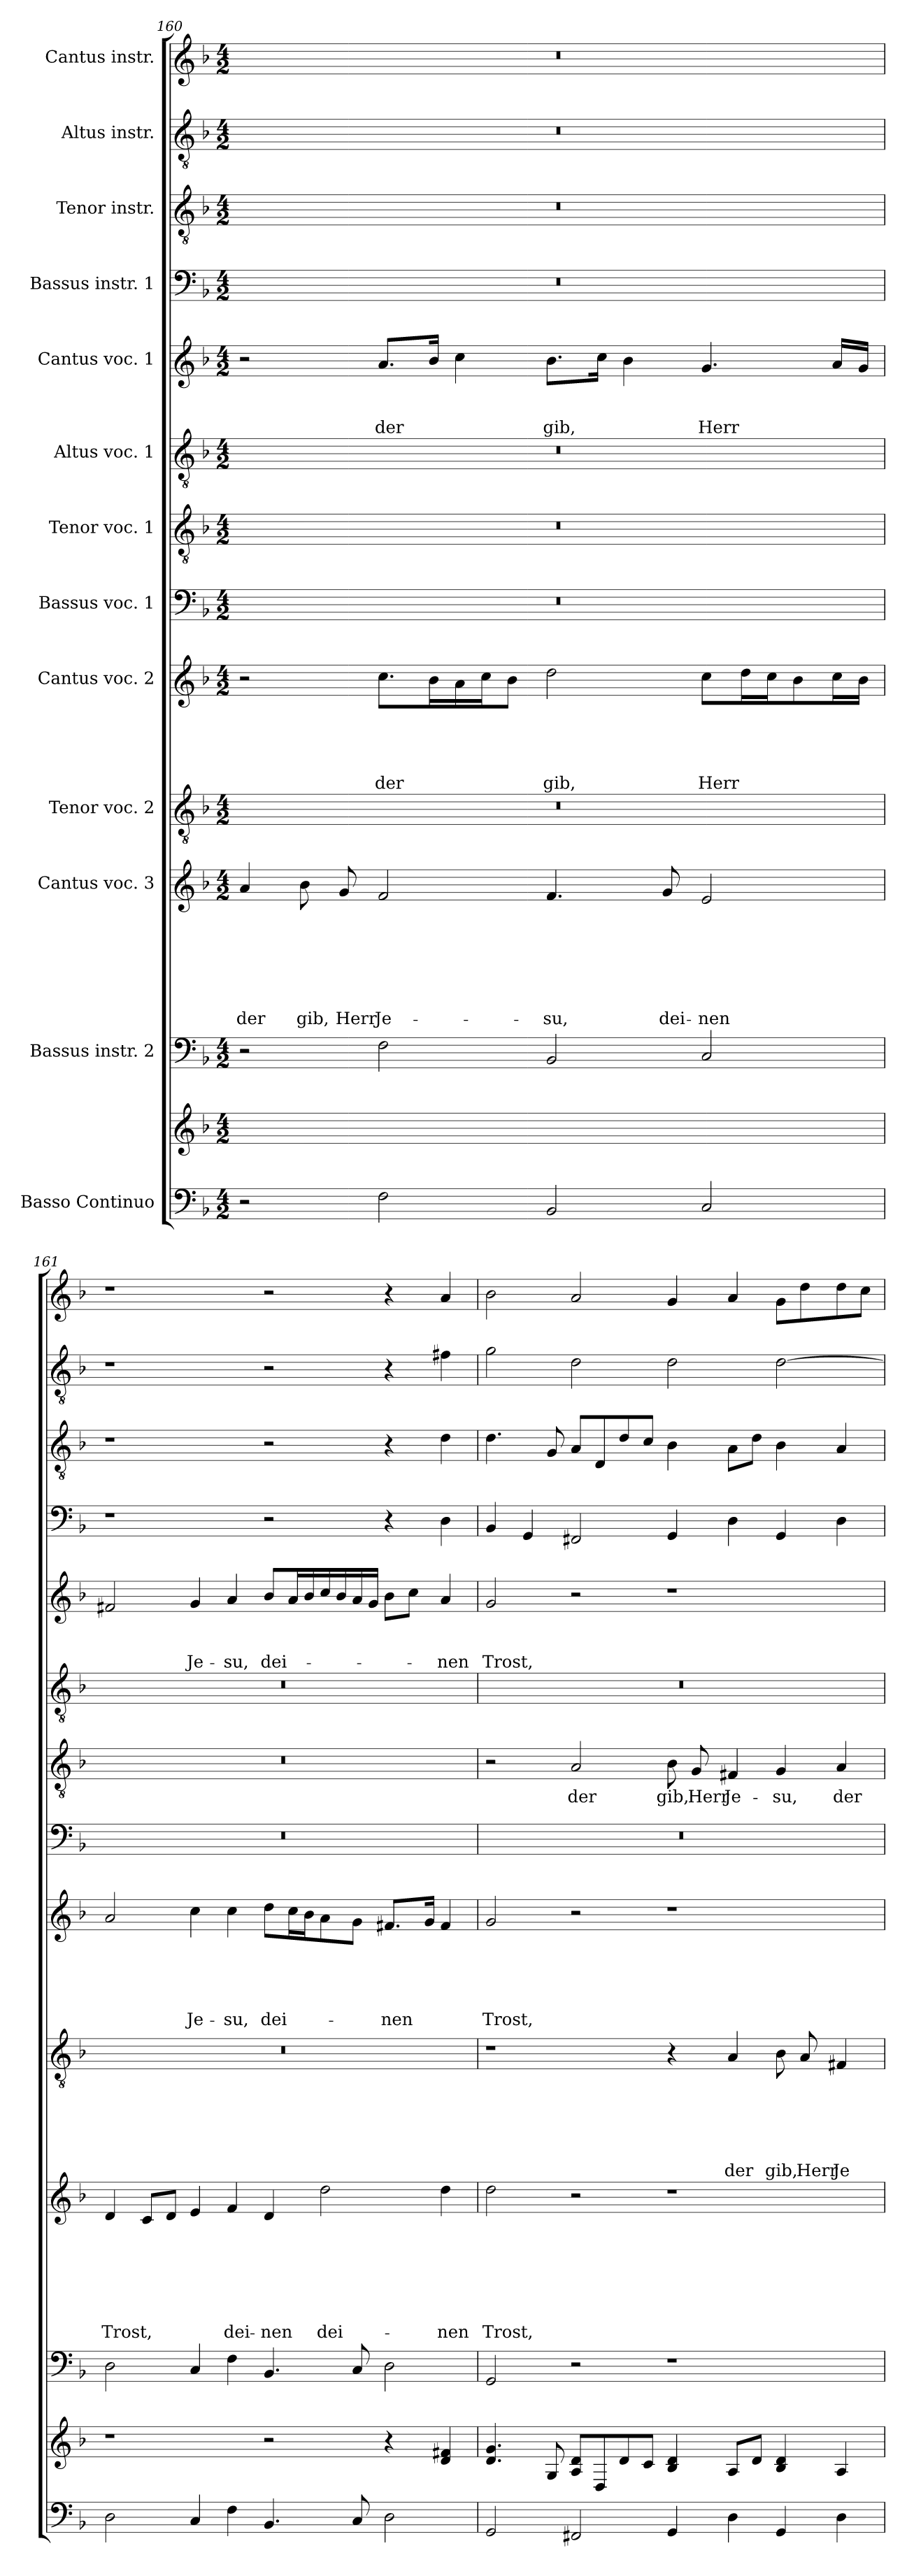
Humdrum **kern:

**kern	**kern	**kern	**kern	**text	**text	**text	**text	**text	**text	**text	**kern	**text	**text	**text	**text	**text	**text	**kern	**text	**text	**text	**text	**text	**kern	**kern	**text	**kern	**kern	**text	**text	**text	**kern	**kern	**kern	**kern
*part14	*part13	*part12	*part11	*part11	*part11	*part11	*part11	*part11	*part11	*part11	*part10	*part10	*part10	*part10	*part10	*part10	*part10	*part9	*part9	*part9	*part9	*part9	*part9	*part8	*part7	*part7	*part6	*part5	*part5	*part5	*part5	*part4	*part3	*part2	*part1
*staff14	*staff13	*staff12	*staff11	*staff11	*staff11	*staff11	*staff11	*staff11	*staff11	*staff11	*staff10	*staff10	*staff10	*staff10	*staff10	*staff10	*staff10	*staff9	*staff9	*staff9	*staff9	*staff9	*staff9	*staff8	*staff7	*staff7	*staff6	*staff5	*staff5	*staff5	*staff5	*staff4	*staff3	*staff2	*staff1
*I"Basso Continuo	*	*I"Bassus instr. 2	*I"Cantus voc. 3	*	*	*	*	*	*	*	*I"Tenor voc. 2	*	*	*	*	*	*	*I"Cantus voc. 2	*	*	*	*	*	*I"Bassus voc. 1	*I"Tenor voc. 1	*	*I"Altus voc. 1	*I"Cantus voc. 1	*	*	*	*I"Bassus instr. 1	*I"Tenor instr.	*I"Altus instr.	*I"Cantus instr.
!!LO:PB:g=z
*clefF4	*clefG2	*clefF4	*clefG2	*	*	*	*	*	*	*	*clefGv2	*	*	*	*	*	*	*clefG2	*	*	*	*	*	*clefF4	*clefGv2	*	*clefGv2	*clefG2	*	*	*	*clefF4	*clefGv2	*clefGv2	*clefG2
*k[b-]	*k[b-]	*k[b-]	*k[b-]	*	*	*	*	*	*	*	*k[b-]	*	*	*	*	*	*	*k[b-]	*	*	*	*	*	*k[b-]	*k[b-]	*	*k[b-]	*k[b-]	*	*	*	*k[b-]	*k[b-]	*k[b-]	*k[b-]
*F:	*F:	*F:	*F:	*	*	*	*	*	*	*	*F:	*	*	*	*	*	*	*F:	*	*	*	*	*	*F:	*F:	*	*F:	*F:	*	*	*	*F:	*F:	*F:	*F:
*M4/2	*M4/2	*M4/2	*M4/2	*	*	*	*	*	*	*	*M4/2	*	*	*	*	*	*	*M4/2	*	*	*	*	*	*M4/2	*M4/2	*	*M4/2	*M4/2	*	*	*	*M4/2	*M4/2	*M4/2	*M4/2
=160	=160	=160	=160	=160	=160	=160	=160	=160	=160	=160	=160	=160	=160	=160	=160	=160	=160	=160	=160	=160	=160	=160	=160	=160	=160	=160	=160	=160	=160	=160	=160	=160	=160	=160	=160
!	!	!	!	!	!	!	!	!	!	!LO:LY:b	!	!	!	!	!	!	!	!	!	!	!	!	!	!	!	!	!	!	!	!	!	!	!	!	!
2r	0ryy	2r	4a/	.	.	.	.	.	.	der	0r	.	.	.	.	.	.	2r	.	.	.	.	.	0r	0r	.	0r	2r	.	.	.	0r	0r	0r	0r
!	!	!	!	!	!	!	!	!	!	!LO:LY:b	!	!	!	!	!	!	!	!	!	!	!	!	!	!	!	!	!	!	!	!	!	!	!	!	!
.	.	.	8b-\	.	.	.	.	.	.	gib,	.	.	.	.	.	.	.	.	.	.	.	.	.	.	.	.	.	.	.	.	.	.	.	.	.
!	!	!	!	!	!	!	!	!	!	!LO:LY:b	!	!	!	!	!	!	!	!	!	!	!	!	!	!	!	!	!	!	!	!	!	!	!	!	!
.	.	.	8g/	.	.	.	.	.	.	Herr	.	.	.	.	.	.	.	.	.	.	.	.	.	.	.	.	.	.	.	.	.	.	.	.	.
!	!	!	!	!	!	!	!	!	!	!LO:LY:b	!	!	!	!	!	!	!	!	!	!	!	!	!LO:LY:b	!	!	!	!	!	!	!	!LO:LY:b	!	!	!	!
2F\	.	2F\	2f/	.	.	.	.	.	.	Je-	.	.	.	.	.	.	.	8.cc\L	.	.	.	.	der	.	.	.	.	8.a/L	.	.	der	.	.	.	.
.	.	.	.	.	.	.	.	.	.	.	.	.	.	.	.	.	.	16b-\L	.	.	.	.	.	.	.	.	.	16b-/Jk	.	.	.	.	.	.	.
.	.	.	.	.	.	.	.	.	.	.	.	.	.	.	.	.	.	16a\	.	.	.	.	.	.	.	.	.	4cc\	.	.	.	.	.	.	.
.	.	.	.	.	.	.	.	.	.	.	.	.	.	.	.	.	.	16cc\J	.	.	.	.	.	.	.	.	.	.	.	.	.	.	.	.	.
.	.	.	.	.	.	.	.	.	.	.	.	.	.	.	.	.	.	8b-\J	.	.	.	.	.	.	.	.	.	.	.	.	.	.	.	.	.
!	!	!	!	!	!	!	!	!	!	!LO:LY:b	!	!	!	!	!	!	!	!	!	!	!	!	!LO:LY:b	!	!	!	!	!	!	!	!LO:LY:b	!	!	!	!
2BB-/	.	2BB-/	4.f/	.	.	.	.	.	.	-su,	.	.	.	.	.	.	.	2dd\	.	.	.	.	gib,	.	.	.	.	8.b-\L	.	.	gib,	.	.	.	.
.	.	.	.	.	.	.	.	.	.	.	.	.	.	.	.	.	.	.	.	.	.	.	.	.	.	.	.	16cc\Jk	.	.	.	.	.	.	.
.	.	.	.	.	.	.	.	.	.	.	.	.	.	.	.	.	.	.	.	.	.	.	.	.	.	.	.	4b-\	.	.	.	.	.	.	.
!	!	!	!	!	!	!	!	!	!	!LO:LY:b	!	!	!	!	!	!	!	!	!	!	!	!	!	!	!	!	!	!	!	!	!	!	!	!	!
.	.	.	8g/	.	.	.	.	.	.	dei-	.	.	.	.	.	.	.	.	.	.	.	.	.	.	.	.	.	.	.	.	.	.	.	.	.
!	!	!	!	!	!	!	!	!	!	!LO:LY:b	!	!	!	!	!	!	!	!	!	!	!	!	!LO:LY:b	!	!	!	!	!	!	!	!LO:LY:b	!	!	!	!
2C/	.	2C/	2e/	.	.	.	.	.	.	-nen	.	.	.	.	.	.	.	8cc\L	.	.	.	.	Herr	.	.	.	.	4.g/	.	.	Herr	.	.	.	.
.	.	.	.	.	.	.	.	.	.	.	.	.	.	.	.	.	.	16dd\L	.	.	.	.	.	.	.	.	.	.	.	.	.	.	.	.	.
.	.	.	.	.	.	.	.	.	.	.	.	.	.	.	.	.	.	16cc\J	.	.	.	.	.	.	.	.	.	.	.	.	.	.	.	.	.
.	.	.	.	.	.	.	.	.	.	.	.	.	.	.	.	.	.	8b-\	.	.	.	.	.	.	.	.	.	.	.	.	.	.	.	.	.
.	.	.	.	.	.	.	.	.	.	.	.	.	.	.	.	.	.	16cc\L	.	.	.	.	.	.	.	.	.	16a/LL	.	.	.	.	.	.	.
.	.	.	.	.	.	.	.	.	.	.	.	.	.	.	.	.	.	16b-\JJ	.	.	.	.	.	.	.	.	.	16g/JJ	.	.	.	.	.	.	.
=161	=161	=161	=161	=161	=161	=161	=161	=161	=161	=161	=161	=161	=161	=161	=161	=161	=161	=161	=161	=161	=161	=161	=161	=161	=161	=161	=161	=161	=161	=161	=161	=161	=161	=161	=161
!	!	!	!	!	!	!	!	!	!	!LO:LY:b	!	!	!	!	!	!	!	!	!	!	!	!	!	!	!	!	!	!	!	!	!	!	!	!	!
2D\	1r	2D\	4d/	.	.	.	.	.	.	Trost,	0r	.	.	.	.	.	.	2a/	.	.	.	.	.	0r	0r	.	0r	2f#X/	.	.	.	1r	1r	1r	1r
.	.	.	8c/L	.	.	.	.	.	.	.	.	.	.	.	.	.	.	.	.	.	.	.	.	.	.	.	.	.	.	.	.	.	.	.	.
.	.	.	8d/J	.	.	.	.	.	.	.	.	.	.	.	.	.	.	.	.	.	.	.	.	.	.	.	.	.	.	.	.	.	.	.	.
!	!	!	!	!	!	!	!	!	!	!	!	!	!	!	!	!	!	!	!	!	!	!	!LO:LY:b	!	!	!	!	!	!	!	!LO:LY:b	!	!	!	!
4C/	.	4C/	4e/	.	.	.	.	.	.	.	.	.	.	.	.	.	.	4cc\	.	.	.	.	Je-	.	.	.	.	4g/	.	.	Je-	.	.	.	.
!	!	!	!	!	!	!	!	!	!	!LO:LY:b	!	!	!	!	!	!	!	!	!	!	!	!	!LO:LY:b	!	!	!	!	!	!	!	!LO:LY:b	!	!	!	!
4F\	.	4F\	4f/	.	.	.	.	.	.	dei-	.	.	.	.	.	.	.	4cc\	.	.	.	.	-su,	.	.	.	.	4a/	.	.	-su,	.	.	.	.
!	!	!	!	!	!	!	!	!	!	!LO:LY:b	!	!	!	!	!	!	!	!	!	!	!	!	!LO:LY:b	!	!	!	!	!	!	!	!LO:LY:b	!	!	!	!
4.BB-/	2r	4.BB-/	4d/	.	.	.	.	.	.	-nen	.	.	.	.	.	.	.	8dd\L	.	.	.	.	dei-	.	.	.	.	8b-/L	.	.	dei-	2r	2r	2r	2r
.	.	.	.	.	.	.	.	.	.	.	.	.	.	.	.	.	.	16cc\L	.	.	.	.	.	.	.	.	.	16a/L	.	.	.	.	.	.	.
.	.	.	.	.	.	.	.	.	.	.	.	.	.	.	.	.	.	16b-\J	.	.	.	.	.	.	.	.	.	16b-/	.	.	.	.	.	.	.
!	!	!	!	!	!	!	!	!	!	!LO:LY:b	!	!	!	!	!	!	!	!	!	!	!	!	!	!	!	!	!	!	!	!	!	!	!	!	!
.	.	.	2dd\	.	.	.	.	.	.	dei-	.	.	.	.	.	.	.	8a\	.	.	.	.	.	.	.	.	.	16cc/	.	.	.	.	.	.	.
.	.	.	.	.	.	.	.	.	.	.	.	.	.	.	.	.	.	.	.	.	.	.	.	.	.	.	.	16b-/	.	.	.	.	.	.	.
8C/	.	8C/	.	.	.	.	.	.	.	.	.	.	.	.	.	.	.	8g\J	.	.	.	.	.	.	.	.	.	16a/	.	.	.	.	.	.	.
.	.	.	.	.	.	.	.	.	.	.	.	.	.	.	.	.	.	.	.	.	.	.	.	.	.	.	.	16g/JJ	.	.	.	.	.	.	.
!	!	!	!	!	!	!	!	!	!	!	!	!	!	!	!	!	!	!	!	!	!	!	!LO:LY:b	!	!	!	!	!	!	!	!	!	!	!	!
2D\	4r	2D\	.	.	.	.	.	.	.	.	.	.	.	.	.	.	.	8.f#X/L	.	.	.	.	-nen	.	.	.	.	8b-\L	.	.	.	4r	4r	4r	4r
.	.	.	.	.	.	.	.	.	.	.	.	.	.	.	.	.	.	.	.	.	.	.	.	.	.	.	.	8cc\J	.	.	.	.	.	.	.
.	.	.	.	.	.	.	.	.	.	.	.	.	.	.	.	.	.	16g/Jk	.	.	.	.	.	.	.	.	.	.	.	.	.	.	.	.	.
!	!	!	!	!	!	!	!	!	!	!LO:LY:b	!	!	!	!	!	!	!	!	!	!	!	!	!	!	!	!	!	!	!	!	!LO:LY:b	!	!	!	!
.	4d/ 4f#X/	.	4dd\	.	.	.	.	.	.	-nen	.	.	.	.	.	.	.	4f#/	.	.	.	.	.	.	.	.	.	4a/	.	.	-nen	4D\	4d\	4f#X\	4a/
=162	=162	=162	=162	=162	=162	=162	=162	=162	=162	=162	=162	=162	=162	=162	=162	=162	=162	=162	=162	=162	=162	=162	=162	=162	=162	=162	=162	=162	=162	=162	=162	=162	=162	=162	=162
!	!	!	!	!	!	!	!	!	!	!LO:LY:b	!	!	!	!	!	!	!	!	!	!	!	!	!LO:LY:b	!	!	!	!	!	!	!	!LO:LY:b	!	!	!	!
2GG/	4.d/ 4.g/	2GG/	2dd\	.	.	.	.	.	.	Trost,	1r	.	.	.	.	.	.	2g/	.	.	.	.	Trost,	0r	2r	.	0r	2g/	.	.	Trost,	4BB-/	4.d\	2g\	2b-\
.	.	.	.	.	.	.	.	.	.	.	.	.	.	.	.	.	.	.	.	.	.	.	.	.	.	.	.	.	.	.	.	4GG/	.	.	.
.	8G/	.	.	.	.	.	.	.	.	.	.	.	.	.	.	.	.	.	.	.	.	.	.	.	.	.	.	.	.	.	.	.	8G/	.	.
!	!	!	!	!	!	!	!	!	!	!	!	!	!	!	!	!	!	!	!	!	!	!	!	!	!	!LO:LY:b	!	!	!	!	!	!	!	!	!
2FF#X/	8A/ 8d/L	2r	2r	.	.	.	.	.	.	.	.	.	.	.	.	.	.	2r	.	.	.	.	.	.	2A/	der	.	2r	.	.	.	2FF#X/	8A/L	2d\	2a/
.	8D/	.	.	.	.	.	.	.	.	.	.	.	.	.	.	.	.	.	.	.	.	.	.	.	.	.	.	.	.	.	.	.	8D/	.	.
.	8d/	.	.	.	.	.	.	.	.	.	.	.	.	.	.	.	.	.	.	.	.	.	.	.	.	.	.	.	.	.	.	.	8d/	.	.
.	8c/J	.	.	.	.	.	.	.	.	.	.	.	.	.	.	.	.	.	.	.	.	.	.	.	.	.	.	.	.	.	.	.	8c/J	.	.
!	!	!	!	!	!	!	!	!	!	!	!	!	!	!	!	!	!	!	!	!	!	!	!	!	!	!LO:LY:b	!	!	!	!	!	!	!	!	!
4GG/	4B-/ 4d/	1r	1r	.	.	.	.	.	.	.	4r	.	.	.	.	.	.	1r	.	.	.	.	.	.	8B-\	gib,	.	1r	.	.	.	4GG/	4B-\	2d\	4g/
!	!	!	!	!	!	!	!	!	!	!	!	!	!	!	!	!	!	!	!	!	!	!	!	!	!	!LO:LY:b	!	!	!	!	!	!	!	!	!
.	.	.	.	.	.	.	.	.	.	.	.	.	.	.	.	.	.	.	.	.	.	.	.	.	8G/	Herr	.	.	.	.	.	.	.	.	.
!	!	!	!	!	!	!	!	!	!	!	!	!	!	!	!	!	!LO:LY:b	!	!	!	!	!	!	!	!	!LO:LY:b	!	!	!	!	!	!	!	!	!
4D\	8A/L	.	.	.	.	.	.	.	.	.	4A/	.	.	.	.	.	der	.	.	.	.	.	.	.	4F#X/	Je-	.	.	.	.	.	4D\	8A\L	.	4a/
.	8d/J	.	.	.	.	.	.	.	.	.	.	.	.	.	.	.	.	.	.	.	.	.	.	.	.	.	.	.	.	.	.	.	8d\J	.	.
!	!	!	!	!	!	!	!	!	!	!	!	!	!	!	!	!	!LO:LY:b	!	!	!	!	!	!	!	!	!LO:LY:b	!	!	!	!	!	!	!	!	!
4GG/	4B-/ 4d/	.	.	.	.	.	.	.	.	.	8B-\	.	.	.	.	.	gib,	.	.	.	.	.	.	.	4G/	-su,	.	.	.	.	.	4GG/	4B-\	[2d\	8g\L
!	!	!	!	!	!	!	!	!	!	!	!	!	!	!	!	!	!LO:LY:b	!	!	!	!	!	!	!	!	!	!	!	!	!	!	!	!	!	!
.	.	.	.	.	.	.	.	.	.	.	8A/	.	.	.	.	.	Herr	.	.	.	.	.	.	.	.	.	.	.	.	.	.	.	.	.	8dd\
!	!	!	!	!	!	!	!	!	!	!	!	!	!	!	!	!	!LO:LY:b	!	!	!	!	!	!	!	!	!LO:LY:b	!	!	!	!	!	!	!	!	!
4D\	4A/	.	.	.	.	.	.	.	.	.	4F#X/	.	.	.	.	.	Je-	.	.	.	.	.	.	.	4A/	der	.	.	.	.	.	4D\	4A/	.	8dd\
.	.	.	.	.	.	.	.	.	.	.	.	.	.	.	.	.	.	.	.	.	.	.	.	.	.	.	.	.	.	.	.	.	.	.	8cc\J
=	=	=	=	=	=	=	=	=	=	=	=	=	=	=	=	=	=	=	=	=	=	=	=	=	=	=	=	=	=	=	=	=	=	=	=
*-	*-	*-	*-	*-	*-	*-	*-	*-	*-	*-	*-	*-	*-	*-	*-	*-	*-	*-	*-	*-	*-	*-	*-	*-	*-	*-	*-	*-	*-	*-	*-	*-	*-	*-	*-
